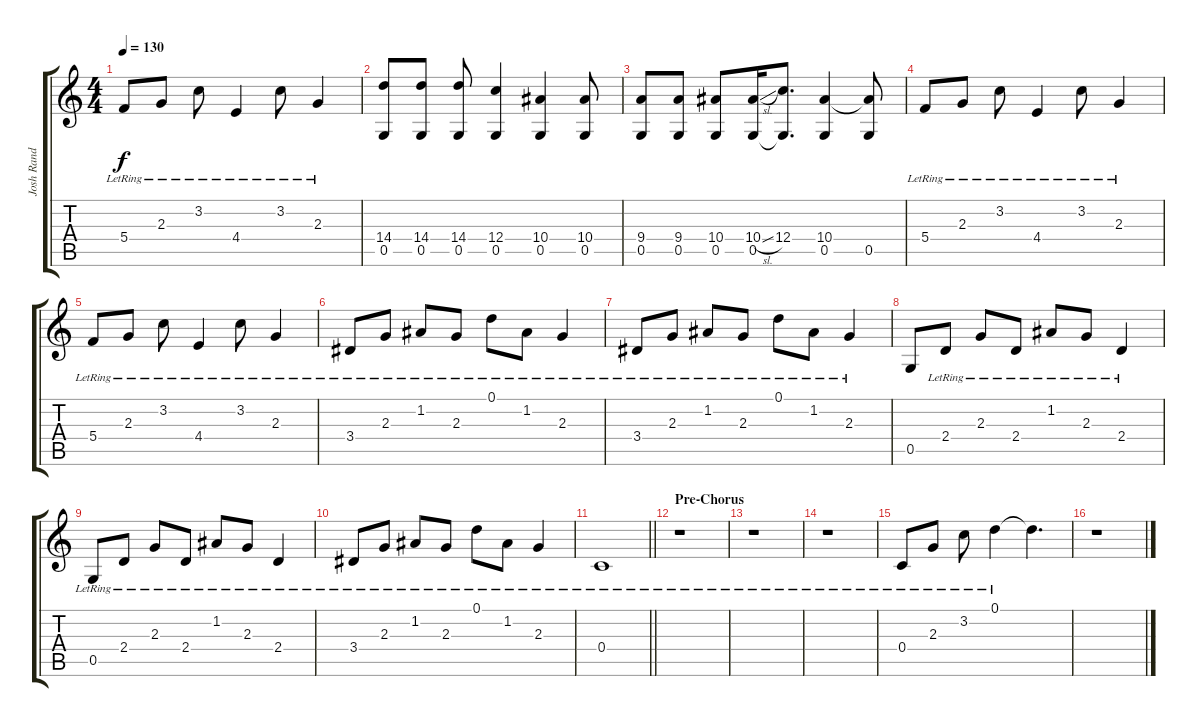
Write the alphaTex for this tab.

\track ("Josh Rand (Clean) Lead" "Josh Rand ") {instrument electricguitarclean}
\staff {score tabs}
\tuning (D4 A3 F3 C3 G2 C2) {hide}
\ts (4 4)
\tempo 130
\clef g2
\ks c
5.4{lr}.8{dy f} 2.3{lr}.8 3.2{lr}.8 4.4{lr}.4 3.2{lr}.8 2.3{lr}.4 |
(14.4 0.5).8 (14.4 0.5).8 (14.4 0.5).8 (12.4 0.5).4 (10.4 0.5).4 (10.4 0.5).8 |
(9.4 0.5).8 (9.4 0.5).8 (10.4 0.5).8 (10.4{sl} 0.5).16 (12.4 0.5{t}).8{d} (10.4 0.5).4 (10.4{t} 0.5).8 |
5.4{lr}.8 2.3{lr}.8 3.2{lr}.8 4.4{lr}.4 3.2{lr}.8 2.3{lr}.4 |
5.4{lr}.8 2.3{lr}.8 3.2{lr}.8 4.4{lr}.4 3.2{lr}.8 2.3{lr}.4 |
3.4{lr}.8 2.3{lr}.8 1.2{lr}.8 2.3{lr}.8 0.1{lr}.8 1.2{lr}.8 2.3{lr}.4 |
3.4{lr}.8 2.3{lr}.8 1.2{lr}.8 2.3{lr}.8 0.1{lr}.8 1.2{lr}.8 2.3{lr}.4 |
0.5.8 2.4{lr}.8 2.3{lr}.8 2.4{lr}.8 1.2{lr}.8 2.3{lr}.8 2.4{lr}.4 |
0.5{lr}.8 2.4{lr}.8 2.3{lr}.8 2.4{lr}.8 1.2{lr}.8 2.3{lr}.8 2.4{lr}.4 |
3.4{lr}.8 2.3{lr}.8 1.2{lr}.8 2.3{lr}.8 0.1{lr}.8 1.2{lr}.8 2.3{lr}.4 |
\barLineRight lightlight
0.4{lr}.1 |
\section ("" "Pre-Chorus")
r.1 |
r.1 |
r.1 |
0.4{lr}.8{volume 12 instrument electricguitarjazz} 2.3{lr}.8 3.2{lr}.8 0.1{lr}.4 0.1{t}.4{d} |
r.1
